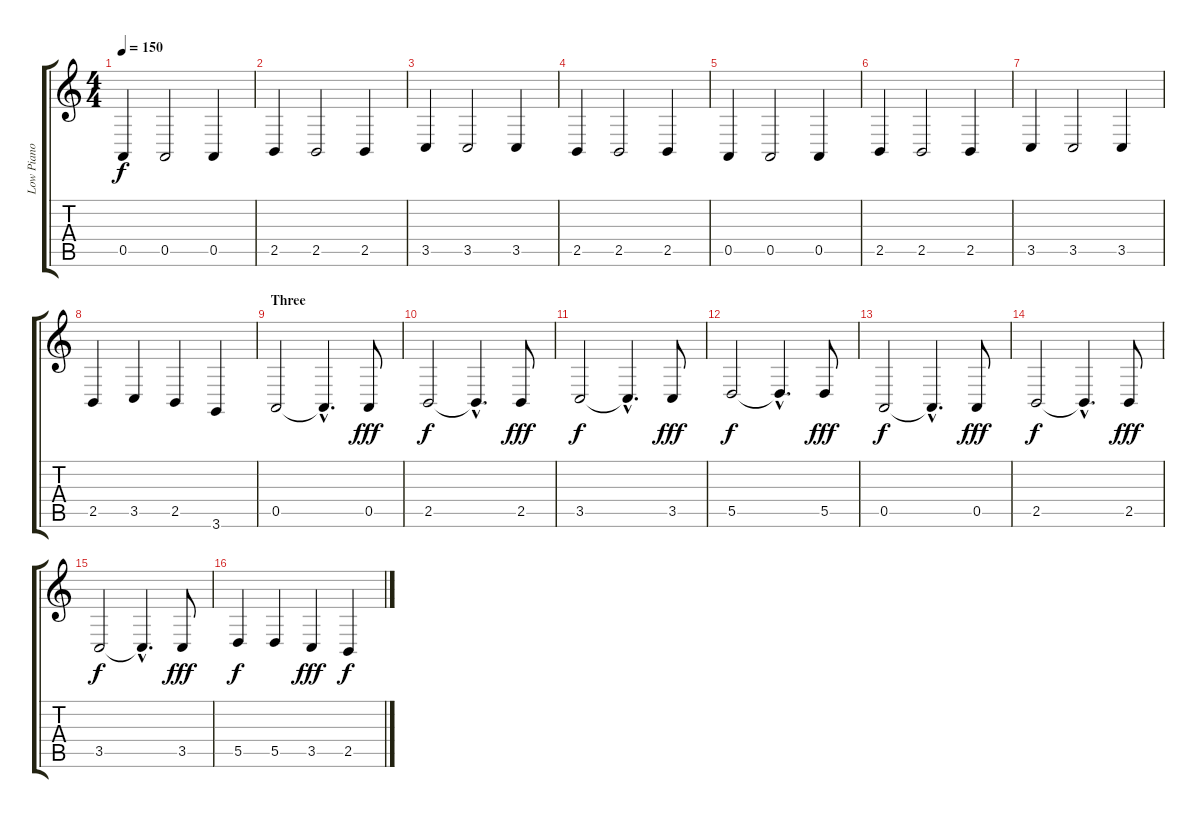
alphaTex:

\track ("Low Piano" "Low Piano") {instrument brightacousticpiano}
\staff {score tabs}
\tuning (E4 B3 G3 D3 A2 E2) {hide}
\ts (4 4)
\tempo 150
\clef g2
\ks c
0.5.4{dy f} 0.5.2 0.5.4 |
2.5.4 2.5.2 2.5.4 |
3.5.4 3.5.2 3.5.4 |
2.5.4 2.5.2 2.5.4 |
0.5.4 0.5.2 0.5.4 |
2.5.4 2.5.2 2.5.4 |
3.5.4 3.5.2 3.5.4 |
2.5.4 3.5.4 2.5.4 3.6.4 |
\section ("" "Three")
0.5.2{volume 13} 0.5{hac t}.4{d} 0.5.8{dy fff} |
2.5.2{dy f} 2.5{hac t}.4{d} 2.5.8{dy fff} |
3.5.2{dy f} 3.5{hac t}.4{d} 3.5.8{dy fff} |
5.5.2{dy f} 5.5{hac t}.4{d} 5.5.8{dy fff} |
0.5.2{dy f} 0.5{hac t}.4{d} 0.5.8{dy fff} |
2.5.2{dy f} 2.5{hac t}.4{d} 2.5.8{dy fff} |
3.5.2{dy f} 3.5{hac t}.4{d} 3.5.8{dy fff} |
5.5.4{dy f} 5.5.4 3.5.4{dy fff} 2.5.4{dy f}
